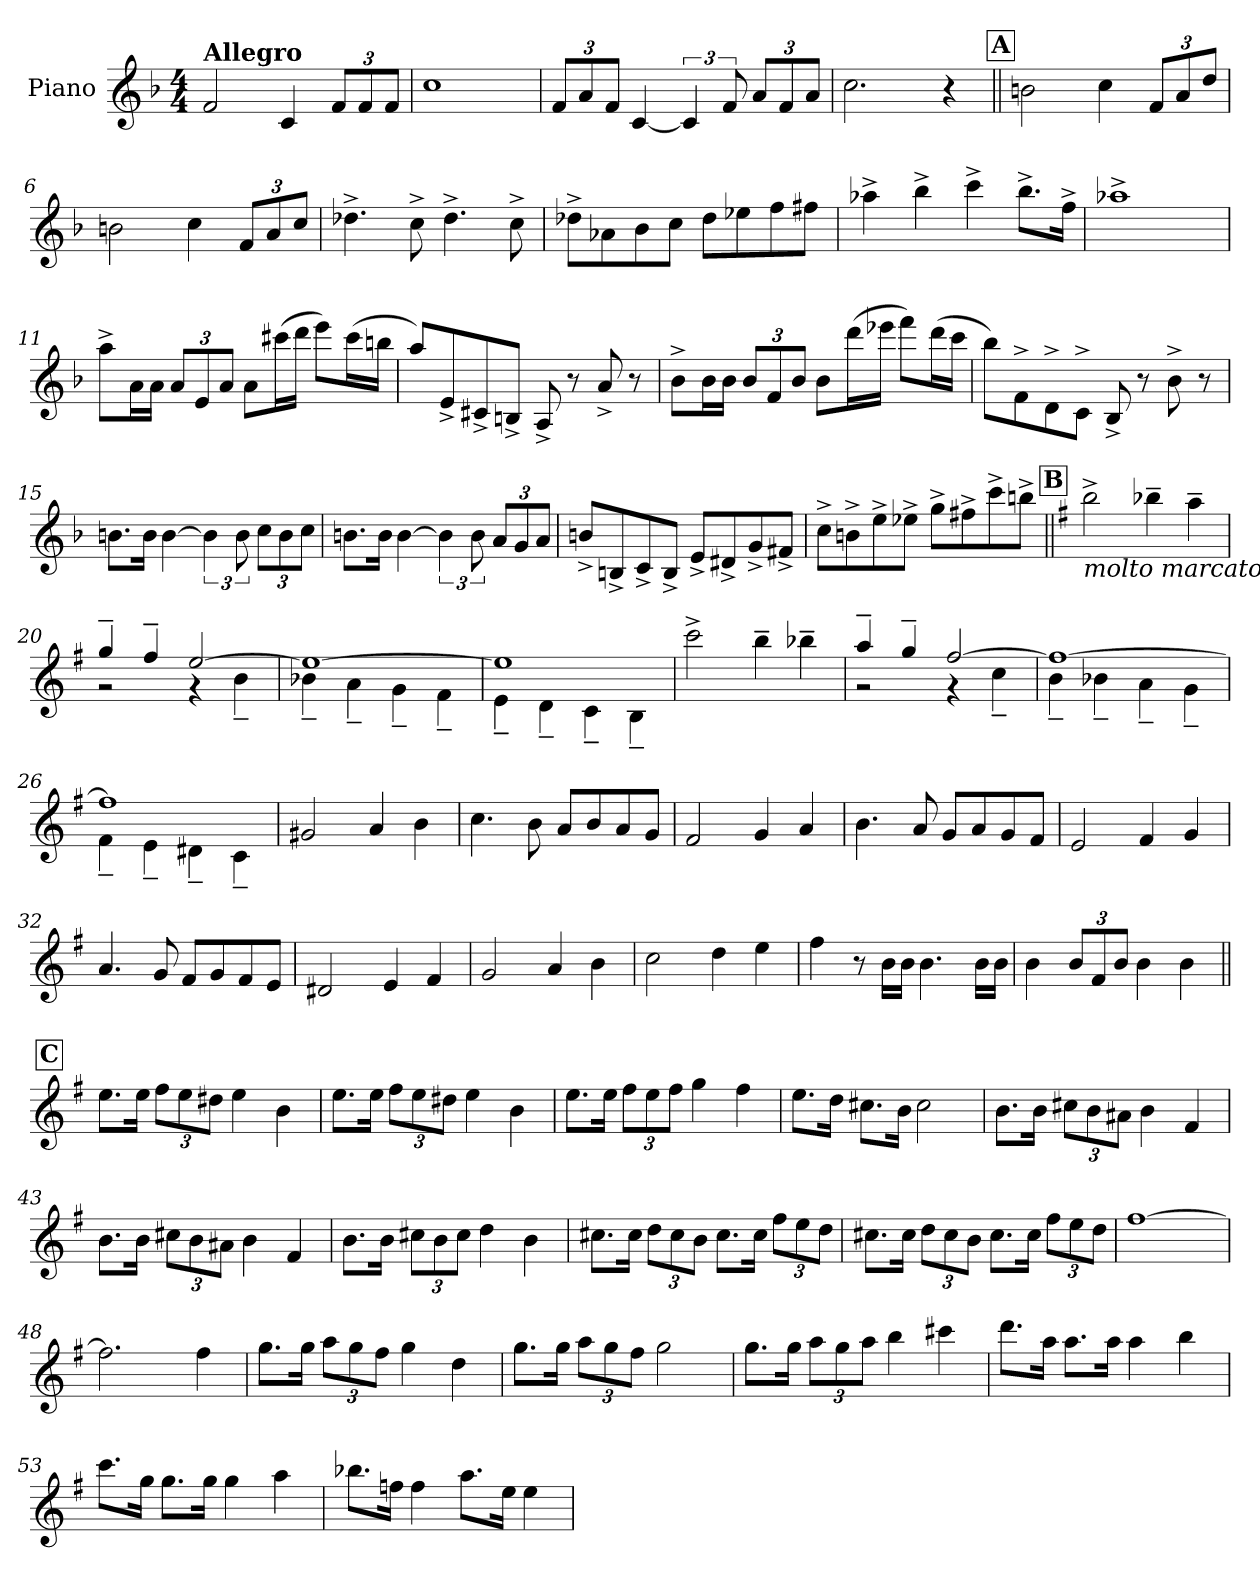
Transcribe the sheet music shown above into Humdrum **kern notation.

**kern
*part1
*staff1
*I"Piano
*I'Pno.
*clefG2
*k[b-]
*M4/4
=1
!LO:TX:a:B:t=Allegro
2f/
4c/
*Xbrackettup
12f/L
12f/
12f/J
=2
1cc
=3
12f/L
12a/
12f/J
[4c/
*brackettup
6c/]
12f/
*Xbrackettup
12a/L
12f/
12a/J
=4
2.cc\
4r
!!LO:LB:g=z
!!LO:REH:place=s1:a:B:fs=14:t=A
=5||
2bn\
4cc\
12f/L
12a/
12dd/J
=6
2bn\
4cc\
12f/L
12a/
12cc/J
=7
4.dd-X^\
8cc^\
4.dd-^\
8cc^\
=8
8dd-X^\L
8a-X\
8b-\
8cc\J
8dd-\L
8ee-X\
8ff\
8ff#X\J
!!LO:LB:g=z
=9
4aa-X^\
4bb-^\
4ccc^\
8.bb-^\L
16ff^\Jk
=10
1aa-X^
=11
8aa^\L
16a\L
16a\JJ
12a/L
12e/
12a/J
8a\L
(16ccc#X\L
16ddd\JJ
8eee\L)
(16ccc#\L
16bbn\JJ
=12
8aa/L)
8e^/
8c#X^/
8Bn^/J
8A^/
8r
8a^/
8r
!!LO:LB:g=z
=13
8b-^\L
16b-\L
16b-\JJ
12b-/L
12f/
12b-/J
8b-\L
(16ddd\L
16eee-X\JJ
8fff\L)
(16ddd\L
16ccc\JJ
=14
8bb-\L)
8f^\
8d^\
8c^\J
8B-^/
8r
8b-^\
8r
=15
8.bn\L
16b\Jk
[4b\
*brackettup
6b\]
12b\
*Xbrackettup
12cc\L
12b\
12cc\J
=16
8.bn\L
16b\Jk
[4b\
*brackettup
6b\]
12b\
*Xbrackettup
12a/L
12g/
12a/J
!!LO:LB:g=z
=17
8bn^/L
8Bn^/
8c^/
8B^/J
8e^/L
8d#X^/
8g^/
8f#X^/J
=18
8cc^\L
8bn^\
8ee^\
8ee-X^\J
8gg^\L
8ff#X^\
8ccc^\
8bbn^\J
!!LO:LB:g=z
!!LO:REH:place=s1:a:B:fs=14:t=B
=19||
*k[f#]
!LO:TX:b:i:t=molto marcato
2bb^\
4bb-X~\
4aa~\
=20
*^
4gg~/	2r
4ff#~/	.
[2ee/	4r
.	4b~\
=21	=21
1ee_	4b-X~\
.	4a~\
.	4g~\
.	4f#~\
=22	=22
1ee]	4e~\
.	4d~\
.	4c~\
.	4B~\
*v	*v
=23
2ccc^\
4bb~\
4bb-X~\
=24
*^
4aa~/	2r
4gg~/	.
[2ff#/	4r
.	4cc~\
=25	=25
1ff#_	4b~\
.	4b-X~\
.	4a~\
.	4g~\
=26	=26
1ff#]	4f#~\
.	4e~\
.	4d#X~\
.	4c~\
*v	*v
!!LO:LB:g=z
=27
2g#X/
4a/
4b\
=28
4.cc\
8b\
8a/L
8b/
8a/
8g/J
=29
2f#/
4g/
4a/
=30
4.b\
8a/
8g/L
8a/
8g/
8f#/J
=31
2e/
4f#/
4g/
=32
4.a/
8g/
8f#/L
8g/
8f#/
8e/J
!!LO:LB:g=z
=33
2d#X/
4e/
4f#/
=34
2g/
4a/
4b\
=35
2cc\
4dd\
4ee\
=36
4ff#\
8r
16b\LL
16b\JJ
4.b\
16b\LL
16b\JJ
=37
4b\
12b/L
12f#/
12b/J
4b\
4b\
!!LO:LB:g=z
!!LO:REH:place=s1:a:B:fs=14:t=C
=38||
8.ee\L
16ee\Jk
12ff#\L
12ee\
12dd#X\J
4ee\
4b\
=39
8.ee\L
16ee\Jk
12ff#\L
12ee\
12dd#X\J
4ee\
4b\
=40
8.ee\L
16ee\Jk
12ff#\L
12ee\
12ff#\J
4gg\
4ff#\
=41
8.ee\L
16dd\Jk
8.cc#X\L
16b\Jk
2cc#\
!!LO:LB:g=z
=42
8.b\L
16b\Jk
12cc#X\L
12b\
12a#X\J
4b\
4f#/
=43
8.b\L
16b\Jk
12cc#X\L
12b\
12a#X\J
4b\
4f#/
=44
8.b\L
16b\Jk
12cc#X\L
12b\
12cc#\J
4dd\
4b\
=45
8.cc#X\L
16cc#\Jk
12dd\L
12cc#\
12b\J
8.cc#\L
16cc#\Jk
12ff#\L
12ee\
12dd\J
!!LO:PB:g=z
=46
8.cc#X\L
16cc#\Jk
12dd\L
12cc#\
12b\J
8.cc#\L
16cc#\Jk
12ff#\L
12ee\
12dd\J
=47
[1ff#
=48
2.ff#\]
4ff#\
=49
8.gg\L
16gg\Jk
12aa\L
12gg\
12ff#\J
4gg\
4dd\
=50
8.gg\L
16gg\Jk
12aa\L
12gg\
12ff#\J
2gg\
!!LO:LB:g=z
=51
8.gg\L
16gg\Jk
12aa\L
12gg\
12aa\J
4bb\
4ccc#X\
=52
8.ddd\L
16aa\Jk
8.aa\L
16aa\Jk
4aa\
4bb\
=53
8.ccc\L
16gg\Jk
8.gg\L
16gg\Jk
4gg\
4aa\
=54
8.bb-X\L
16ffn\Jk
4ff\
8.aa\L
16ee\Jk
4ee\
=
*-
